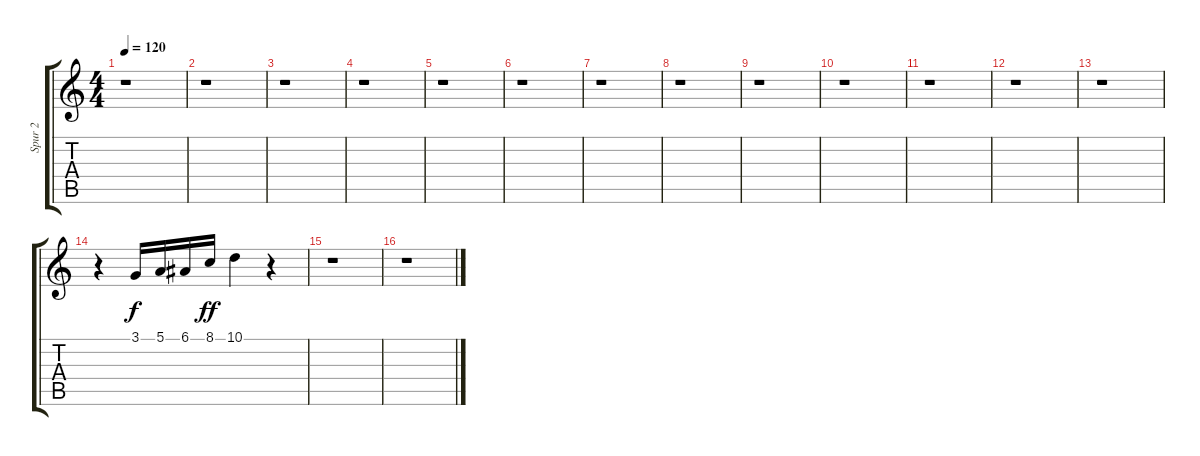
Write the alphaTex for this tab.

\track ("Spur 2" "Spur 2") {instrument lead2sawtooth}
\staff {score tabs}
\tuning (E4 B3 G3 D3 A2 E2) {hide}
\ts (4 4)
\tempo 120
\clef g2
\ks c
r.1{dy ff} |
r.1 |
r.1 |
r.1 |
r.1 |
r.1 |
r.1 |
r.1 |
r.1 |
r.1 |
r.1 |
r.1 |
r.1 |
r.4 3.1.16{dy f} 5.1.16 6.1.16 8.1.16{dy ff} 10.1.4 r.4 |
r.1 |
r.1
